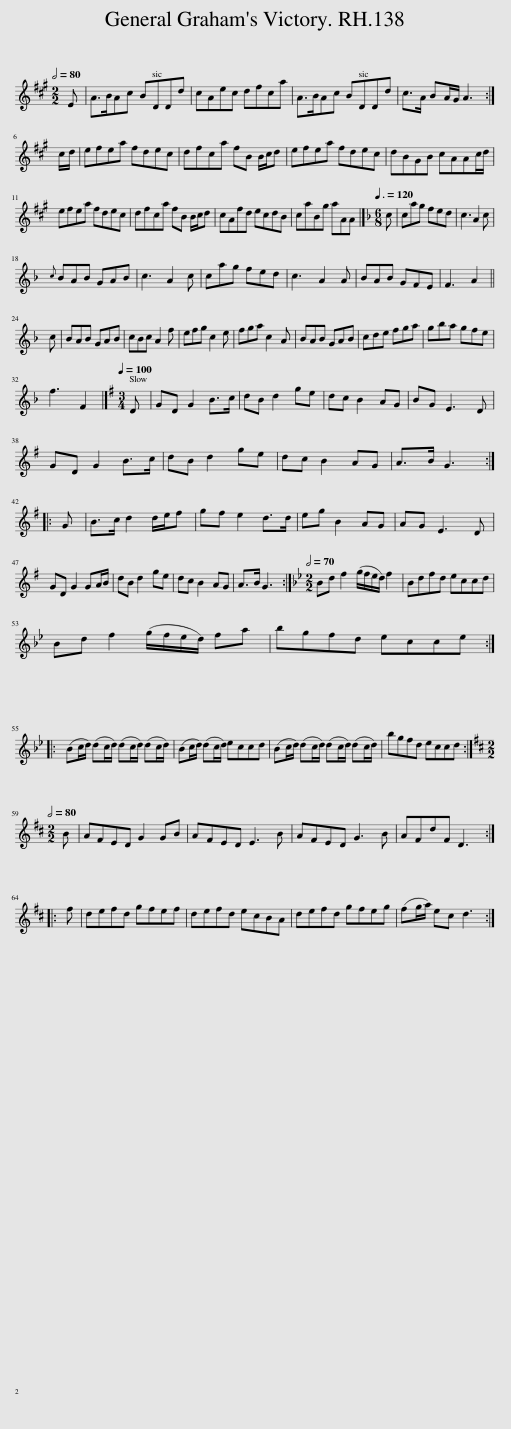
X:1
L:1/8
Q:1/2=80
M:2/2
I:linebreak $
K:A
V:1 treble
V:1
 E | A>BAc BDDd | cAec dfca | A>BAc BDDd | c>A BA/G/ A3 :|$ %5
 c/d/ | efea fdec | dfca fB B/c/d | efea fdec | dBGB cAAc/d/ |$ %10
 efea fdec | dfca fB B/c/d | cAfd ecdB | caBg aAA |][K:F][M:6/8][Q:3/8=120] c | %15
 cag fed | c3 A2 c |${c} BAB GAB | c3 A2 c | cag fed | %20
 c3 A2 A | BAB GFE | F3 A2 ||$ c | BAB GAB | %25
 cBc A2 f | efg c2 e | fga c2 A | BAB GAB | cde fga | %30
 gba gfe |$ f3 F2 |][K:G][M:3/4][Q:1/4=100] D | GD G2 B>c | dB d2 ge | %35
 dc B2 AG | BG E3 D |$ GD G2 B>c | dB d2 ge | dc B2 AG | %40
 A>B G3 ::$ G | B>c d2 d/e/f | gf e2 d>d | eg B2 AG | %45
 AG E3 D |$ GD G2 GA/B/ | dB d2 ge | dc B2 AG | A>B G3 :| %50
[K:Bb][M:2/2][Q:1/2=70] Bd f2 (g/f/e/d/) f2 | Bdfd eccd |$ Bd f2 (g/f/e/d/) fa | bgfd ecce ::$ (Bc/d/) (dc/d/) (dc/d/) (dc/d/) | %55
 (Bc/d/) (dc/d/) eccd | (Bc/d/) (dc/d/) (dc/d/) (dc/d/) | bgfd eccd :|$[K:D][M:2/2][Q:1/2=80] B | AFED G2 GB | %60
 AFED E3 B | AFED G3 B | AFdF D3 ::$ f | defd gfef | %65
 defd ecBA | defd gfeg | (fg/a/) ec d3 :| %68
